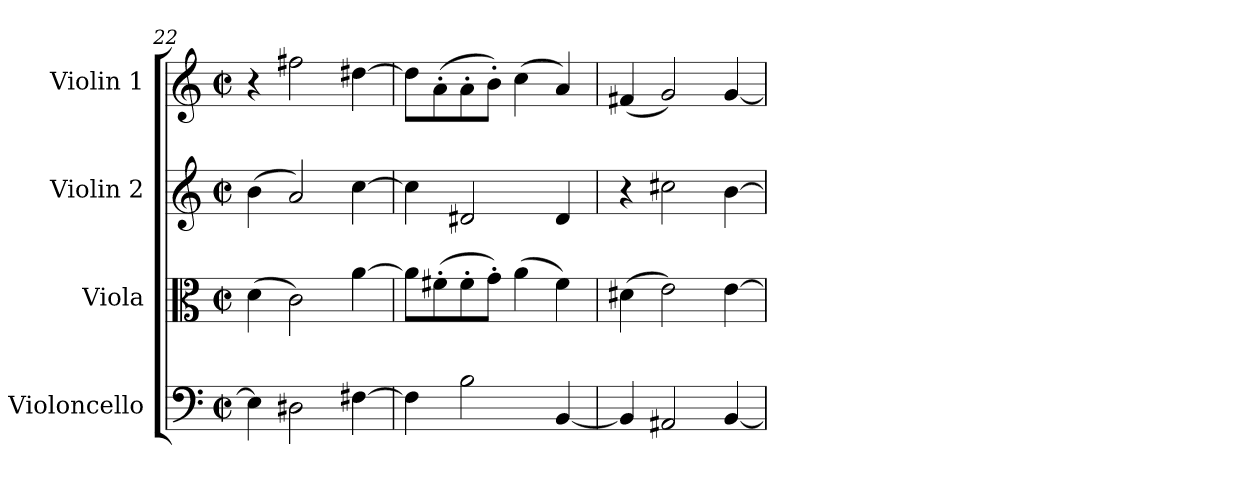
**kern	**kern	**kern	**kern	**dynam
*part4	*part3	*part2	*part1	*part1
*staff4	*staff3	*staff2	*staff1	*staff1
*I"Violoncello	*I"Viola	*I"Violin 2	*I"Violin 1	*
*I'Vc	*I'Vla	*I'Vln	*I'Vln	*
*clefF4	*clefC3	*clefG2	*clefG2	*
*k[]	*k[]	*k[]	*k[]	*
*M2/2	*M2/2	*M2/2	*M2/2	*
*met(c|)	*met(c|)	*met(c|)	*met(c|)	*
=22	=22	=22	=22	=22
4E\]	(4d\	(4b\	4r	.
!	!	!	!	!LO:DY:b
!	!	!	!	!LO:DY:n=1:b
2D#X\	2c\)	2a/)	2ff#X\	p other-dynamics
[4F#X\	[4a\	[4cc\	[4dd#X\	.
=23	=23	=23	=23	=23
4F#\]	8a\L]	4cc\]	8dd#\L]	.
.	(8f#X'\	.	(8a'\	.
2B\	8f#'\	2d#X/	8a'\	.
.	8g'\J)	.	8b'\J)	.
.	(4a\	.	(4cc\	.
[4BB/	4f#\)	4d#/	4a/)	.
=24	=24	=24	=24	=24
4BB/]	(4d#X\	4r	(4f#X/	.
2AA#X/	2e\)	2cc#X\	2g/)	.
[4BB/	[4e\	[4b\	[4g/	.
=	=	=	=	=
*-	*-	*-	*-	*-
